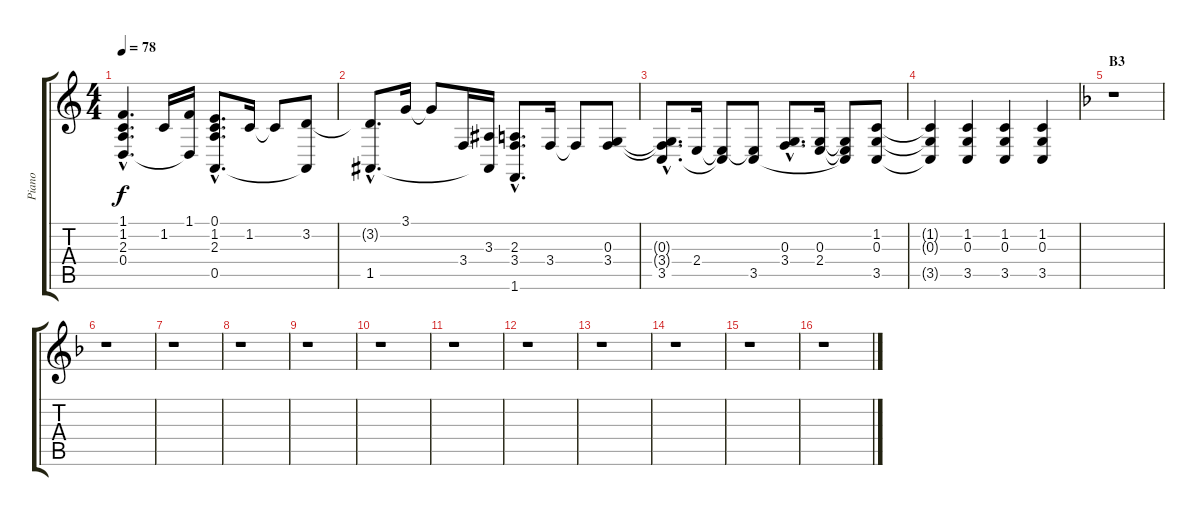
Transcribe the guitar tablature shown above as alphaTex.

\track ("Piano" "Piano") {instrument acousticgrandpiano}
\staff {score tabs}
\tuning (E4 B3 G3 D3 A2 E2) {hide}
\ts (4 4)
\tempo 78
\clef g2
\ks c
(1.1{hac} 1.2{hac} 2.3{hac} 0.4{hac}).4{d dy f} 1.2.16 (1.1 0.4{t}).16 (0.1{hac} 1.2{hac} 2.3{hac} 0.5{hac}).8{d} 1.2.16 1.2{t}.8 (3.2 0.5{t}).8 |
(3.2{hac t} 1.5{hac}).8{d} 3.1.16 3.1{t}.8 3.4.16 (3.3 1.5{t}).16 (2.3{hac} 3.4{hac} 1.6{hac}).8{d} 3.4.16 3.4{t}.8 (0.3 3.4).8 |
(0.3{hac t} 3.4{hac t} 3.5{hac}).8{d} 2.4.16 (2.4{t} 3.5{t}).8 (2.4{t} 3.5).8 (0.3{hac} 3.4{hac}).8{d} (0.3 2.4).16 (0.3{t} 2.4{t} 3.5{t}).8 (1.2 0.3 3.5).8 |
(1.2{t} 0.3{t} 3.5{t}).4 (1.2 0.3 3.5).4 (1.2 0.3 3.5).4 (1.2 0.3 3.5).4 |
\section ("" "B3")
\ks f
r.1 |
r.1 |
r.1 |
r.1 |
r.1 |
r.1 |
r.1 |
r.1 |
r.1 |
r.1 |
r.1 |
r.1
